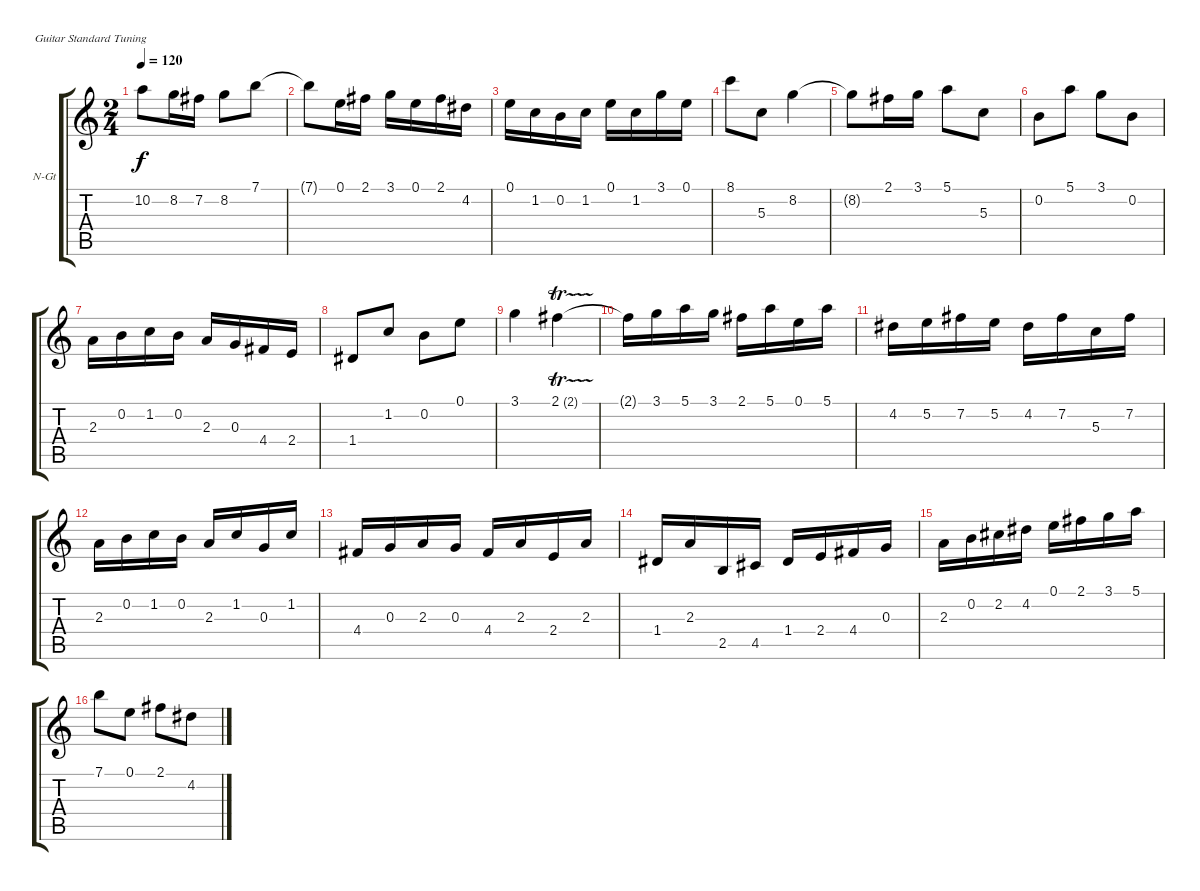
\bracketExtendMode groupsimilarinstruments
\firstSystemTrackNameOrientation horizontal
\otherSystemsTrackNameOrientation horizontal
\track ("Piste 1" "N-Gt") {instrument acousticguitarnylon}
\staff {score tabs}
\tuning (E4 B3 G3 D3 A2 E2)
\ts (2 4)
\tempo 120
\clef g2
\ks c
10.2{t}.8{dy f} 8.2.16 7.2.16 8.2.8 7.1.8 |
7.1{t}.8 0.1.16 2.1.16 3.1.16 0.1.16 2.1.16 4.2.16 |
0.1.16 1.2.16 0.2.16 1.2.16 0.1.16 1.2.16 3.1.16 0.1.16 |
8.1.8 5.3.8 8.2.4 |
8.2{t}.8 2.1.16 3.1.16 5.1.8 5.3.8 |
0.2.8 5.1.8 3.1.8 0.2.8 |
2.3.16 0.2.16 1.2.16 0.2.16 2.3.16 0.3.16 4.4.16 2.4.16 |
1.4.8 1.2.8 0.2.8 0.1.8 |
3.1.4 2.1{tr (2 16)}.4 |
2.1{t}.16 3.1.16 5.1.16 3.1.16 2.1.16 5.1.16 0.1.16 5.1.16 |
4.2.16 5.2.16 7.2.16 5.2.16 4.2.16 7.2.16 5.3.16 7.2.16 |
2.3.16 0.2.16 1.2.16 0.2.16 2.3.16 1.2.16 0.3.16 1.2.16 |
4.4.16 0.3.16 2.3.16 0.3.16 4.4.16 2.3.16 2.4.16 2.3.16 |
1.4.16 2.3.16 2.5.16 4.5.16 1.4.16 2.4.16 4.4.16 0.3.16 |
2.3.16 0.2.16 2.2.16 4.2.16 0.1.16 2.1.16 3.1.16 5.1.16 |
7.1.8 0.1.8 2.1.8 4.2.8
